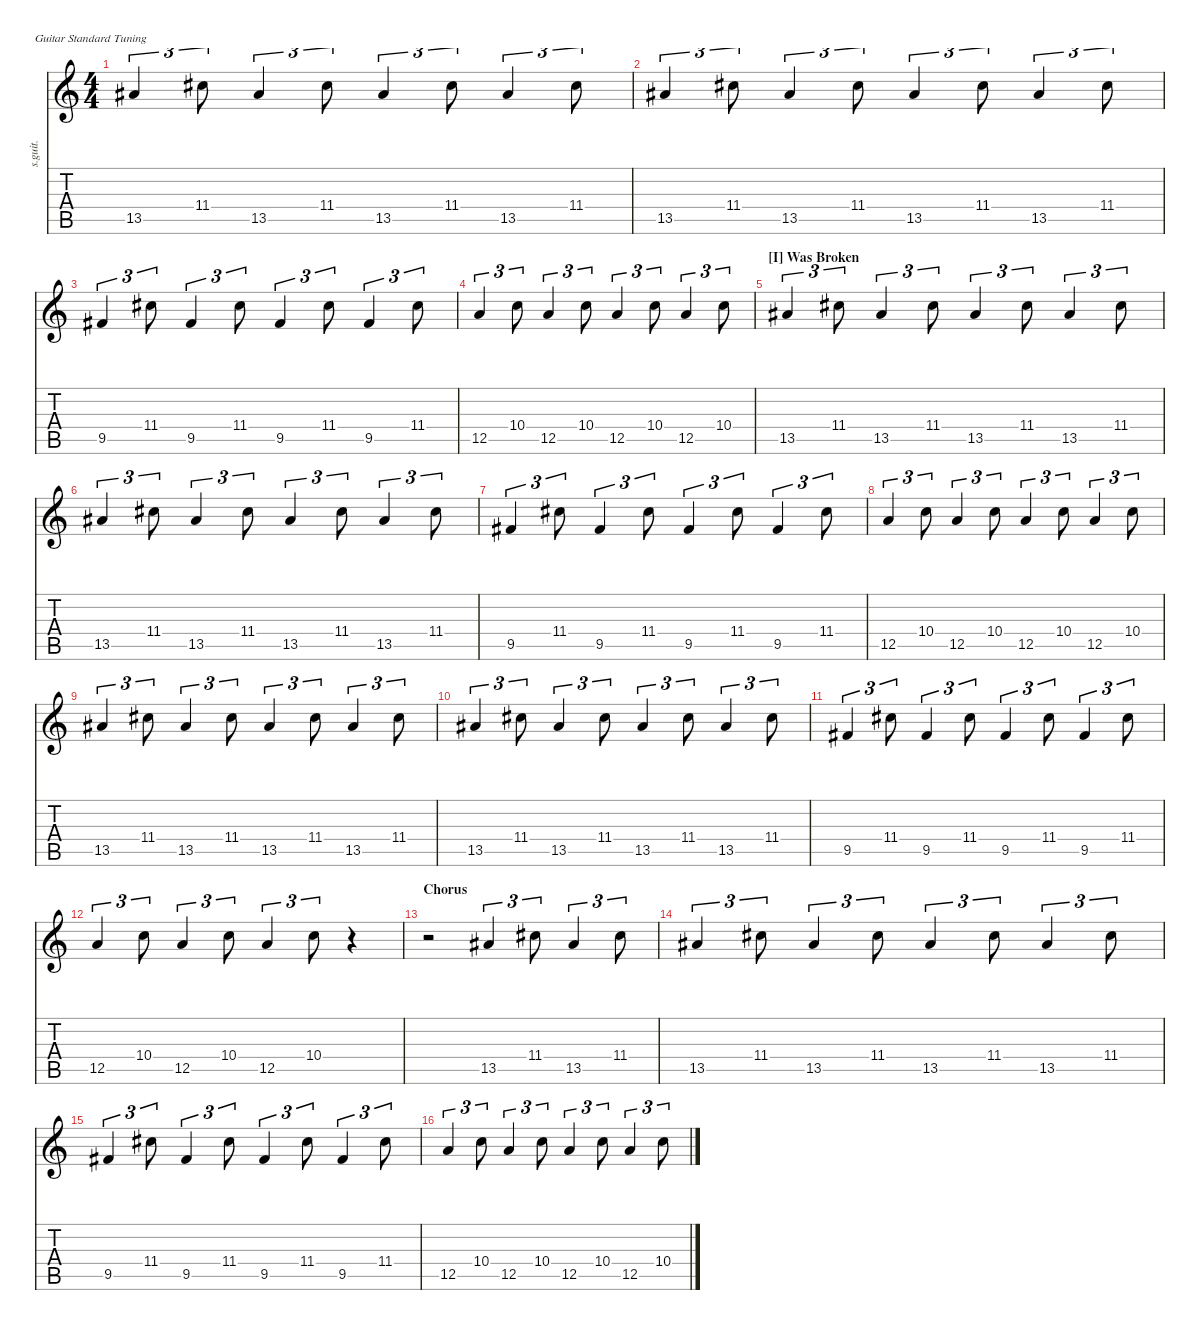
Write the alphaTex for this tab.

\defaultSystemsLayout 4
\hideDynamics
\bracketExtendMode nobrackets
\track ("Wayne Sermon - Guitar" "s.guit.") {instrument acousticguitarsteel}
\staff {score tabs}
\tuning (E4 B3 G3 D3 A2 E2)
\ts (4 4)
\tempo (125 hide)
\clef g2
\ks c
13.5{acc #}.4{tu (3 2) lyrics (0 "") lyrics (1 "") lyrics (2 "") lyrics (3 "") lyrics (4 "") dy f} 11.4{acc #}.8{tu (3 2) lyrics (0 "") lyrics (1 "") lyrics (2 "") lyrics (3 "") lyrics (4 "")} 13.5{acc #}.4{tu (3 2) lyrics (0 "") lyrics (1 "") lyrics (2 "") lyrics (3 "") lyrics (4 "")} 11.4{acc #}.8{tu (3 2) lyrics (0 "") lyrics (1 "") lyrics (2 "") lyrics (3 "") lyrics (4 "")} 13.5{acc #}.4{tu (3 2) lyrics (0 "") lyrics (1 "") lyrics (2 "") lyrics (3 "") lyrics (4 "")} 11.4{acc #}.8{tu (3 2) lyrics (0 "") lyrics (1 "") lyrics (2 "") lyrics (3 "") lyrics (4 "")} 13.5{acc #}.4{tu (3 2) lyrics (0 "") lyrics (1 "") lyrics (2 "") lyrics (3 "") lyrics (4 "")} 11.4{acc #}.8{tu (3 2) lyrics (0 "") lyrics (1 "") lyrics (2 "") lyrics (3 "") lyrics (4 "")} |
13.5{acc #}.4{tu (3 2) lyrics (0 "") lyrics (1 "") lyrics (2 "") lyrics (3 "") lyrics (4 "")} 11.4{acc #}.8{tu (3 2) lyrics (0 "") lyrics (1 "") lyrics (2 "") lyrics (3 "") lyrics (4 "")} 13.5{acc #}.4{tu (3 2) lyrics (0 "") lyrics (1 "") lyrics (2 "") lyrics (3 "") lyrics (4 "")} 11.4{acc #}.8{tu (3 2) lyrics (0 "") lyrics (1 "") lyrics (2 "") lyrics (3 "") lyrics (4 "")} 13.5{acc #}.4{tu (3 2) lyrics (0 "") lyrics (1 "") lyrics (2 "") lyrics (3 "") lyrics (4 "")} 11.4{acc #}.8{tu (3 2) lyrics (0 "") lyrics (1 "") lyrics (2 "") lyrics (3 "") lyrics (4 "")} 13.5{acc #}.4{tu (3 2) lyrics (0 "") lyrics (1 "") lyrics (2 "") lyrics (3 "") lyrics (4 "")} 11.4{acc #}.8{tu (3 2) lyrics (0 "") lyrics (1 "") lyrics (2 "") lyrics (3 "") lyrics (4 "")} |
9.5{acc #}.4{tu (3 2) lyrics (0 "") lyrics (1 "") lyrics (2 "") lyrics (3 "") lyrics (4 "")} 11.4{acc #}.8{tu (3 2) lyrics (0 "") lyrics (1 "") lyrics (2 "") lyrics (3 "") lyrics (4 "")} 9.5{acc #}.4{tu (3 2) lyrics (0 "") lyrics (1 "") lyrics (2 "") lyrics (3 "") lyrics (4 "")} 11.4{acc #}.8{tu (3 2) lyrics (0 "") lyrics (1 "") lyrics (2 "") lyrics (3 "") lyrics (4 "")} 9.5{acc #}.4{tu (3 2) lyrics (0 "") lyrics (1 "") lyrics (2 "") lyrics (3 "") lyrics (4 "")} 11.4{acc #}.8{tu (3 2) lyrics (0 "") lyrics (1 "") lyrics (2 "") lyrics (3 "") lyrics (4 "")} 9.5{acc #}.4{tu (3 2) lyrics (0 "") lyrics (1 "") lyrics (2 "") lyrics (3 "") lyrics (4 "")} 11.4{acc #}.8{tu (3 2) lyrics (0 "") lyrics (1 "") lyrics (2 "") lyrics (3 "") lyrics (4 "")} |
12.5.4{tu (3 2) lyrics (0 "") lyrics (1 "") lyrics (2 "") lyrics (3 "") lyrics (4 "")} 10.4.8{tu (3 2) lyrics (0 "") lyrics (1 "") lyrics (2 "") lyrics (3 "") lyrics (4 "")} 12.5.4{tu (3 2) lyrics (0 "") lyrics (1 "") lyrics (2 "") lyrics (3 "") lyrics (4 "")} 10.4.8{tu (3 2) lyrics (0 "") lyrics (1 "") lyrics (2 "") lyrics (3 "") lyrics (4 "")} 12.5.4{tu (3 2) lyrics (0 "") lyrics (1 "") lyrics (2 "") lyrics (3 "") lyrics (4 "")} 10.4.8{tu (3 2) lyrics (0 "") lyrics (1 "") lyrics (2 "") lyrics (3 "") lyrics (4 "")} 12.5.4{tu (3 2) lyrics (0 "") lyrics (1 "") lyrics (2 "") lyrics (3 "") lyrics (4 "")} 10.4.8{tu (3 2) lyrics (0 "") lyrics (1 "") lyrics (2 "") lyrics (3 "") lyrics (4 "")} |
\section ("I" "Was Broken")
13.5{acc #}.4{tu (3 2) lyrics (0 "") lyrics (1 "") lyrics (2 "") lyrics (3 "") lyrics (4 "")} 11.4{acc #}.8{tu (3 2) lyrics (0 "") lyrics (1 "") lyrics (2 "") lyrics (3 "") lyrics (4 "")} 13.5{acc #}.4{tu (3 2) lyrics (0 "") lyrics (1 "") lyrics (2 "") lyrics (3 "") lyrics (4 "")} 11.4{acc #}.8{tu (3 2) lyrics (0 "") lyrics (1 "") lyrics (2 "") lyrics (3 "") lyrics (4 "")} 13.5{acc #}.4{tu (3 2) lyrics (0 "") lyrics (1 "") lyrics (2 "") lyrics (3 "") lyrics (4 "")} 11.4{acc #}.8{tu (3 2) lyrics (0 "") lyrics (1 "") lyrics (2 "") lyrics (3 "") lyrics (4 "")} 13.5{acc #}.4{tu (3 2) lyrics (0 "") lyrics (1 "") lyrics (2 "") lyrics (3 "") lyrics (4 "")} 11.4{acc #}.8{tu (3 2) lyrics (0 "") lyrics (1 "") lyrics (2 "") lyrics (3 "") lyrics (4 "")} |
13.5{acc #}.4{tu (3 2) lyrics (0 "") lyrics (1 "") lyrics (2 "") lyrics (3 "") lyrics (4 "")} 11.4{acc #}.8{tu (3 2) lyrics (0 "") lyrics (1 "") lyrics (2 "") lyrics (3 "") lyrics (4 "")} 13.5{acc #}.4{tu (3 2) lyrics (0 "") lyrics (1 "") lyrics (2 "") lyrics (3 "") lyrics (4 "")} 11.4{acc #}.8{tu (3 2) lyrics (0 "") lyrics (1 "") lyrics (2 "") lyrics (3 "") lyrics (4 "")} 13.5{acc #}.4{tu (3 2) lyrics (0 "") lyrics (1 "") lyrics (2 "") lyrics (3 "") lyrics (4 "")} 11.4{acc #}.8{tu (3 2) lyrics (0 "") lyrics (1 "") lyrics (2 "") lyrics (3 "") lyrics (4 "")} 13.5{acc #}.4{tu (3 2) lyrics (0 "") lyrics (1 "") lyrics (2 "") lyrics (3 "") lyrics (4 "")} 11.4{acc #}.8{tu (3 2) lyrics (0 "") lyrics (1 "") lyrics (2 "") lyrics (3 "") lyrics (4 "")} |
9.5{acc #}.4{tu (3 2) lyrics (0 "") lyrics (1 "") lyrics (2 "") lyrics (3 "") lyrics (4 "")} 11.4{acc #}.8{tu (3 2) lyrics (0 "") lyrics (1 "") lyrics (2 "") lyrics (3 "") lyrics (4 "")} 9.5{acc #}.4{tu (3 2) lyrics (0 "") lyrics (1 "") lyrics (2 "") lyrics (3 "") lyrics (4 "")} 11.4{acc #}.8{tu (3 2) lyrics (0 "") lyrics (1 "") lyrics (2 "") lyrics (3 "") lyrics (4 "")} 9.5{acc #}.4{tu (3 2) lyrics (0 "") lyrics (1 "") lyrics (2 "") lyrics (3 "") lyrics (4 "")} 11.4{acc #}.8{tu (3 2) lyrics (0 "") lyrics (1 "") lyrics (2 "") lyrics (3 "") lyrics (4 "")} 9.5{acc #}.4{tu (3 2) lyrics (0 "") lyrics (1 "") lyrics (2 "") lyrics (3 "") lyrics (4 "")} 11.4{acc #}.8{tu (3 2) lyrics (0 "") lyrics (1 "") lyrics (2 "") lyrics (3 "") lyrics (4 "")} |
12.5.4{tu (3 2) lyrics (0 "") lyrics (1 "") lyrics (2 "") lyrics (3 "") lyrics (4 "")} 10.4.8{tu (3 2) lyrics (0 "") lyrics (1 "") lyrics (2 "") lyrics (3 "") lyrics (4 "")} 12.5.4{tu (3 2) lyrics (0 "") lyrics (1 "") lyrics (2 "") lyrics (3 "") lyrics (4 "")} 10.4.8{tu (3 2) lyrics (0 "") lyrics (1 "") lyrics (2 "") lyrics (3 "") lyrics (4 "")} 12.5.4{tu (3 2) lyrics (0 "") lyrics (1 "") lyrics (2 "") lyrics (3 "") lyrics (4 "")} 10.4.8{tu (3 2) lyrics (0 "") lyrics (1 "") lyrics (2 "") lyrics (3 "") lyrics (4 "")} 12.5.4{tu (3 2) lyrics (0 "") lyrics (1 "") lyrics (2 "") lyrics (3 "") lyrics (4 "")} 10.4.8{tu (3 2) lyrics (0 "") lyrics (1 "") lyrics (2 "") lyrics (3 "") lyrics (4 "")} |
13.5{acc #}.4{tu (3 2) lyrics (0 "") lyrics (1 "") lyrics (2 "") lyrics (3 "") lyrics (4 "")} 11.4{acc #}.8{tu (3 2) lyrics (0 "") lyrics (1 "") lyrics (2 "") lyrics (3 "") lyrics (4 "")} 13.5{acc #}.4{tu (3 2) lyrics (0 "") lyrics (1 "") lyrics (2 "") lyrics (3 "") lyrics (4 "")} 11.4{acc #}.8{tu (3 2) lyrics (0 "") lyrics (1 "") lyrics (2 "") lyrics (3 "") lyrics (4 "")} 13.5{acc #}.4{tu (3 2) lyrics (0 "") lyrics (1 "") lyrics (2 "") lyrics (3 "") lyrics (4 "")} 11.4{acc #}.8{tu (3 2) lyrics (0 "") lyrics (1 "") lyrics (2 "") lyrics (3 "") lyrics (4 "")} 13.5{acc #}.4{tu (3 2) lyrics (0 "") lyrics (1 "") lyrics (2 "") lyrics (3 "") lyrics (4 "")} 11.4{acc #}.8{tu (3 2) lyrics (0 "") lyrics (1 "") lyrics (2 "") lyrics (3 "") lyrics (4 "")} |
13.5{acc #}.4{tu (3 2) lyrics (0 "") lyrics (1 "") lyrics (2 "") lyrics (3 "") lyrics (4 "")} 11.4{acc #}.8{tu (3 2) lyrics (0 "") lyrics (1 "") lyrics (2 "") lyrics (3 "") lyrics (4 "")} 13.5{acc #}.4{tu (3 2) lyrics (0 "") lyrics (1 "") lyrics (2 "") lyrics (3 "") lyrics (4 "")} 11.4{acc #}.8{tu (3 2) lyrics (0 "") lyrics (1 "") lyrics (2 "") lyrics (3 "") lyrics (4 "")} 13.5{acc #}.4{tu (3 2) lyrics (0 "") lyrics (1 "") lyrics (2 "") lyrics (3 "") lyrics (4 "")} 11.4{acc #}.8{tu (3 2) lyrics (0 "") lyrics (1 "") lyrics (2 "") lyrics (3 "") lyrics (4 "")} 13.5{acc #}.4{tu (3 2) lyrics (0 "") lyrics (1 "") lyrics (2 "") lyrics (3 "") lyrics (4 "")} 11.4{acc #}.8{tu (3 2) lyrics (0 "") lyrics (1 "") lyrics (2 "") lyrics (3 "") lyrics (4 "")} |
9.5{acc #}.4{tu (3 2) lyrics (0 "") lyrics (1 "") lyrics (2 "") lyrics (3 "") lyrics (4 "")} 11.4{acc #}.8{tu (3 2) lyrics (0 "") lyrics (1 "") lyrics (2 "") lyrics (3 "") lyrics (4 "")} 9.5{acc #}.4{tu (3 2) lyrics (0 "") lyrics (1 "") lyrics (2 "") lyrics (3 "") lyrics (4 "")} 11.4{acc #}.8{tu (3 2) lyrics (0 "") lyrics (1 "") lyrics (2 "") lyrics (3 "") lyrics (4 "")} 9.5{acc #}.4{tu (3 2) lyrics (0 "") lyrics (1 "") lyrics (2 "") lyrics (3 "") lyrics (4 "")} 11.4{acc #}.8{tu (3 2) lyrics (0 "") lyrics (1 "") lyrics (2 "") lyrics (3 "") lyrics (4 "")} 9.5{acc #}.4{tu (3 2) lyrics (0 "") lyrics (1 "") lyrics (2 "") lyrics (3 "") lyrics (4 "")} 11.4{acc #}.8{tu (3 2) lyrics (0 "") lyrics (1 "") lyrics (2 "") lyrics (3 "") lyrics (4 "")} |
12.5.4{tu (3 2) lyrics (0 "") lyrics (1 "") lyrics (2 "") lyrics (3 "") lyrics (4 "")} 10.4.8{tu (3 2) lyrics (0 "") lyrics (1 "") lyrics (2 "") lyrics (3 "") lyrics (4 "")} 12.5.4{tu (3 2) lyrics (0 "") lyrics (1 "") lyrics (2 "") lyrics (3 "") lyrics (4 "")} 10.4.8{tu (3 2) lyrics (0 "") lyrics (1 "") lyrics (2 "") lyrics (3 "") lyrics (4 "")} 12.5.4{tu (3 2) lyrics (0 "") lyrics (1 "") lyrics (2 "") lyrics (3 "") lyrics (4 "")} 10.4.8{tu (3 2) lyrics (0 "") lyrics (1 "") lyrics (2 "") lyrics (3 "") lyrics (4 "")} r.4 |
\section ("" "Chorus")
r.2 13.5{acc #}.4{tu (3 2) lyrics (0 "") lyrics (1 "") lyrics (2 "") lyrics (3 "") lyrics (4 "")} 11.4{acc #}.8{tu (3 2) lyrics (0 "") lyrics (1 "") lyrics (2 "") lyrics (3 "") lyrics (4 "")} 13.5{acc #}.4{tu (3 2) lyrics (0 "") lyrics (1 "") lyrics (2 "") lyrics (3 "") lyrics (4 "")} 11.4{acc #}.8{tu (3 2) lyrics (0 "") lyrics (1 "") lyrics (2 "") lyrics (3 "") lyrics (4 "")} |
13.5{acc #}.4{tu (3 2) lyrics (0 "") lyrics (1 "") lyrics (2 "") lyrics (3 "") lyrics (4 "")} 11.4{acc #}.8{tu (3 2) lyrics (0 "") lyrics (1 "") lyrics (2 "") lyrics (3 "") lyrics (4 "")} 13.5{acc #}.4{tu (3 2) lyrics (0 "") lyrics (1 "") lyrics (2 "") lyrics (3 "") lyrics (4 "")} 11.4{acc #}.8{tu (3 2) lyrics (0 "") lyrics (1 "") lyrics (2 "") lyrics (3 "") lyrics (4 "")} 13.5{acc #}.4{tu (3 2) lyrics (0 "") lyrics (1 "") lyrics (2 "") lyrics (3 "") lyrics (4 "")} 11.4{acc #}.8{tu (3 2) lyrics (0 "") lyrics (1 "") lyrics (2 "") lyrics (3 "") lyrics (4 "")} 13.5{acc #}.4{tu (3 2) lyrics (0 "") lyrics (1 "") lyrics (2 "") lyrics (3 "") lyrics (4 "")} 11.4{acc #}.8{tu (3 2) lyrics (0 "") lyrics (1 "") lyrics (2 "") lyrics (3 "") lyrics (4 "")} |
9.5{acc #}.4{tu (3 2) lyrics (0 "") lyrics (1 "") lyrics (2 "") lyrics (3 "") lyrics (4 "")} 11.4{acc #}.8{tu (3 2) lyrics (0 "") lyrics (1 "") lyrics (2 "") lyrics (3 "") lyrics (4 "")} 9.5{acc #}.4{tu (3 2) lyrics (0 "") lyrics (1 "") lyrics (2 "") lyrics (3 "") lyrics (4 "")} 11.4{acc #}.8{tu (3 2) lyrics (0 "") lyrics (1 "") lyrics (2 "") lyrics (3 "") lyrics (4 "")} 9.5{acc #}.4{tu (3 2) lyrics (0 "") lyrics (1 "") lyrics (2 "") lyrics (3 "") lyrics (4 "")} 11.4{acc #}.8{tu (3 2) lyrics (0 "") lyrics (1 "") lyrics (2 "") lyrics (3 "") lyrics (4 "")} 9.5{acc #}.4{tu (3 2) lyrics (0 "") lyrics (1 "") lyrics (2 "") lyrics (3 "") lyrics (4 "")} 11.4{acc #}.8{tu (3 2) lyrics (0 "") lyrics (1 "") lyrics (2 "") lyrics (3 "") lyrics (4 "")} |
12.5.4{tu (3 2) lyrics (0 "") lyrics (1 "") lyrics (2 "") lyrics (3 "") lyrics (4 "")} 10.4.8{tu (3 2) lyrics (0 "") lyrics (1 "") lyrics (2 "") lyrics (3 "") lyrics (4 "")} 12.5.4{tu (3 2) lyrics (0 "") lyrics (1 "") lyrics (2 "") lyrics (3 "") lyrics (4 "")} 10.4.8{tu (3 2) lyrics (0 "") lyrics (1 "") lyrics (2 "") lyrics (3 "") lyrics (4 "")} 12.5.4{tu (3 2) lyrics (0 "") lyrics (1 "") lyrics (2 "") lyrics (3 "") lyrics (4 "")} 10.4.8{tu (3 2) lyrics (0 "") lyrics (1 "") lyrics (2 "") lyrics (3 "") lyrics (4 "")} 12.5.4{tu (3 2) lyrics (0 "") lyrics (1 "") lyrics (2 "") lyrics (3 "") lyrics (4 "")} 10.4.8{tu (3 2) lyrics (0 "") lyrics (1 "") lyrics (2 "") lyrics (3 "") lyrics (4 "")}
